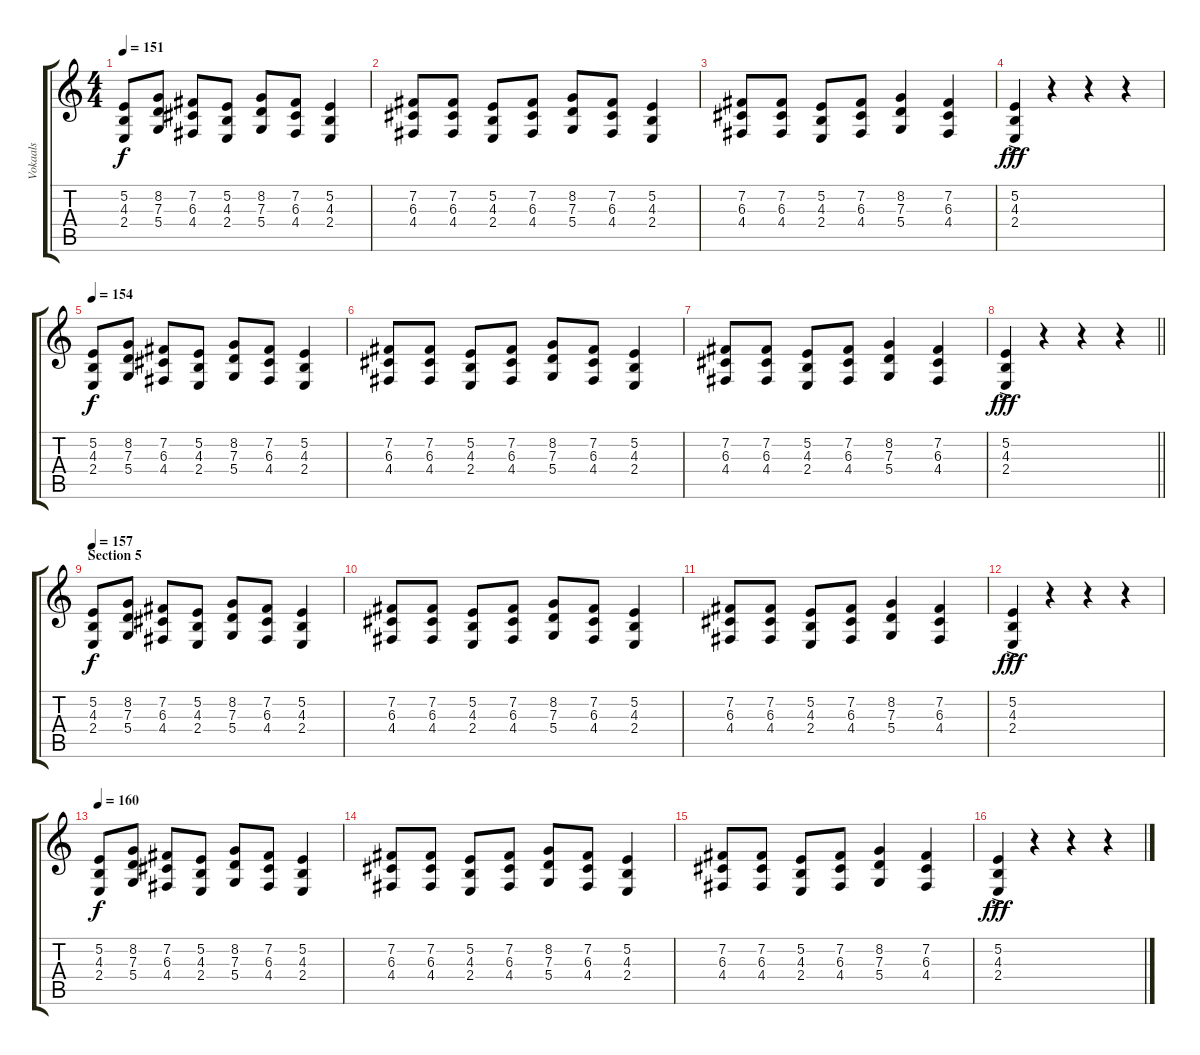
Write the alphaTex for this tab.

\track ("Vokaals" "Vokaals") {instrument lead6voice}
\staff {score tabs}
\tuning (E4 B3 G3 D3 A2 E2) {hide}
\ts (4 4)
\tempo 151
\clef g2
\ks c
(5.2 4.3 2.4).8{dy f} (8.2 7.3 5.4).8 (7.2 6.3 4.4).8 (5.2 4.3 2.4).8 (8.2 7.3 5.4).8 (7.2 6.3 4.4).8 (5.2 4.3 2.4).4 |
(7.2 6.3 4.4).8 (7.2 6.3 4.4).8 (5.2 4.3 2.4).8 (7.2 6.3 4.4).8 (8.2 7.3 5.4).8 (7.2 6.3 4.4).8 (5.2 4.3 2.4).4 |
(7.2 6.3 4.4).8 (7.2 6.3 4.4).8 (5.2 4.3 2.4).8 (7.2 6.3 4.4).8 (8.2 7.3 5.4).4 (7.2 6.3 4.4).4 |
(5.2{ac} 4.3 2.4).4{dy fff} r.4 r.4 r.4 |
\tempo 154
(5.2 4.3 2.4).8{dy f} (8.2 7.3 5.4).8 (7.2 6.3 4.4).8 (5.2 4.3 2.4).8 (8.2 7.3 5.4).8 (7.2 6.3 4.4).8 (5.2 4.3 2.4).4 |
(7.2 6.3 4.4).8 (7.2 6.3 4.4).8 (5.2 4.3 2.4).8 (7.2 6.3 4.4).8 (8.2 7.3 5.4).8 (7.2 6.3 4.4).8 (5.2 4.3 2.4).4 |
(7.2 6.3 4.4).8 (7.2 6.3 4.4).8 (5.2 4.3 2.4).8 (7.2 6.3 4.4).8 (8.2 7.3 5.4).4 (7.2 6.3 4.4).4 |
\barLineRight lightlight
(5.2{ac} 4.3 2.4).4{dy fff} r.4 r.4 r.4 |
\section ("" "Section 5")
\tempo 157
(5.2 4.3 2.4).8{dy f} (8.2 7.3 5.4).8 (7.2 6.3 4.4).8 (5.2 4.3 2.4).8 (8.2 7.3 5.4).8 (7.2 6.3 4.4).8 (5.2 4.3 2.4).4 |
(7.2 6.3 4.4).8 (7.2 6.3 4.4).8 (5.2 4.3 2.4).8 (7.2 6.3 4.4).8 (8.2 7.3 5.4).8 (7.2 6.3 4.4).8 (5.2 4.3 2.4).4 |
(7.2 6.3 4.4).8 (7.2 6.3 4.4).8 (5.2 4.3 2.4).8 (7.2 6.3 4.4).8 (8.2 7.3 5.4).4 (7.2 6.3 4.4).4 |
(5.2{ac} 4.3 2.4).4{dy fff} r.4 r.4 r.4 |
\tempo 160
(5.2 4.3 2.4).8{dy f} (8.2 7.3 5.4).8 (7.2 6.3 4.4).8 (5.2 4.3 2.4).8 (8.2 7.3 5.4).8 (7.2 6.3 4.4).8 (5.2 4.3 2.4).4 |
(7.2 6.3 4.4).8 (7.2 6.3 4.4).8 (5.2 4.3 2.4).8 (7.2 6.3 4.4).8 (8.2 7.3 5.4).8 (7.2 6.3 4.4).8 (5.2 4.3 2.4).4 |
(7.2 6.3 4.4).8 (7.2 6.3 4.4).8 (5.2 4.3 2.4).8 (7.2 6.3 4.4).8 (8.2 7.3 5.4).4 (7.2 6.3 4.4).4 |
(5.2{ac} 4.3 2.4).4{dy fff} r.4 r.4 r.4
